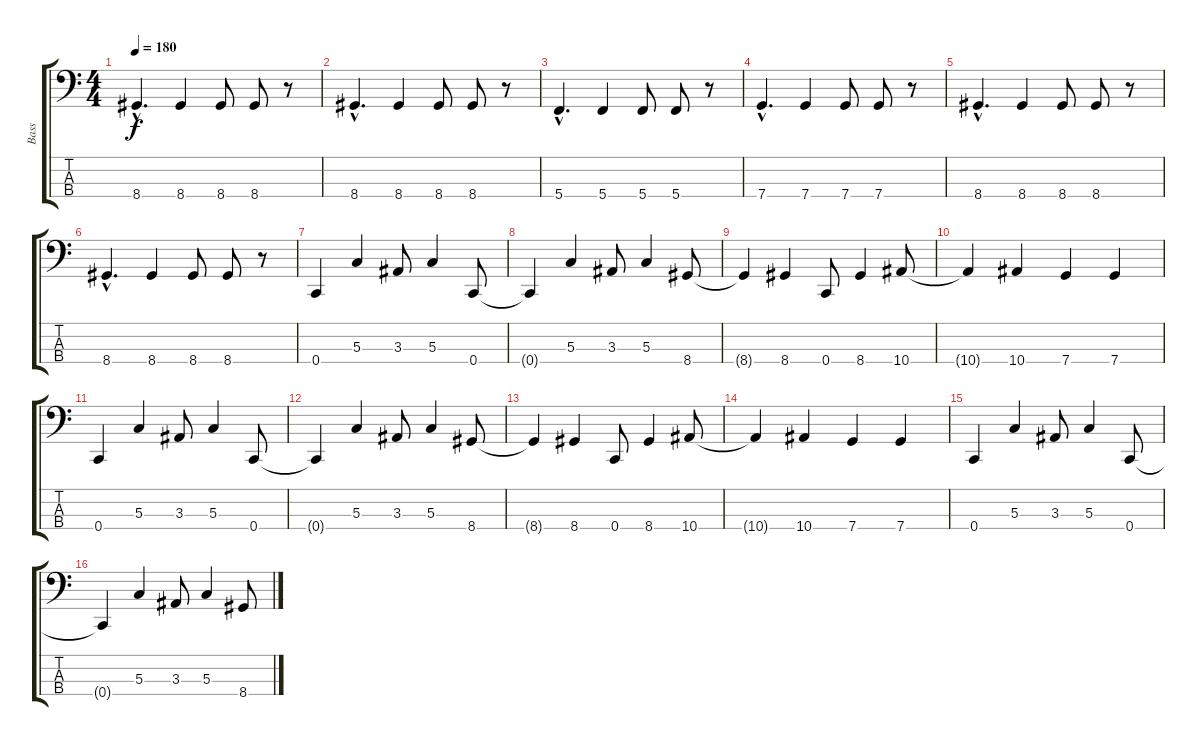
\track ("Bass" "Bass") {instrument electricbasspick}
\staff {score tabs}
\tuning (F2 C2 G1 C1) {hide}
\ts (4 4)
\tempo 180
\clef f4
\ks c
8.4{hac}.4{d dy f} 8.4.4 8.4.8 8.4.8 r.8 |
8.4{hac}.4{d} 8.4.4 8.4.8 8.4.8 r.8 |
5.4{hac}.4{d} 5.4.4 5.4.8 5.4.8 r.8 |
7.4{hac}.4{d} 7.4.4 7.4.8 7.4.8 r.8 |
8.4{hac}.4{d} 8.4.4 8.4.8 8.4.8 r.8 |
8.4{hac}.4{d} 8.4.4 8.4.8 8.4.8 r.8 |
0.4.4 5.3.4 3.3.8 5.3.4 0.4.8 |
0.4{t}.4 5.3.4 3.3.8 5.3.4 8.4.8 |
8.4{t}.4 8.4.4 0.4.8 8.4.4 10.4.8 |
10.4{t}.4 10.4.4 7.4.4 7.4.4 |
0.4.4 5.3.4 3.3.8 5.3.4 0.4.8 |
0.4{t}.4 5.3.4 3.3.8 5.3.4 8.4.8 |
8.4{t}.4 8.4.4 0.4.8 8.4.4 10.4.8 |
10.4{t}.4 10.4.4 7.4.4 7.4.4 |
0.4.4 5.3.4 3.3.8 5.3.4 0.4.8 |
0.4{t}.4 5.3.4 3.3.8 5.3.4 8.4.8
